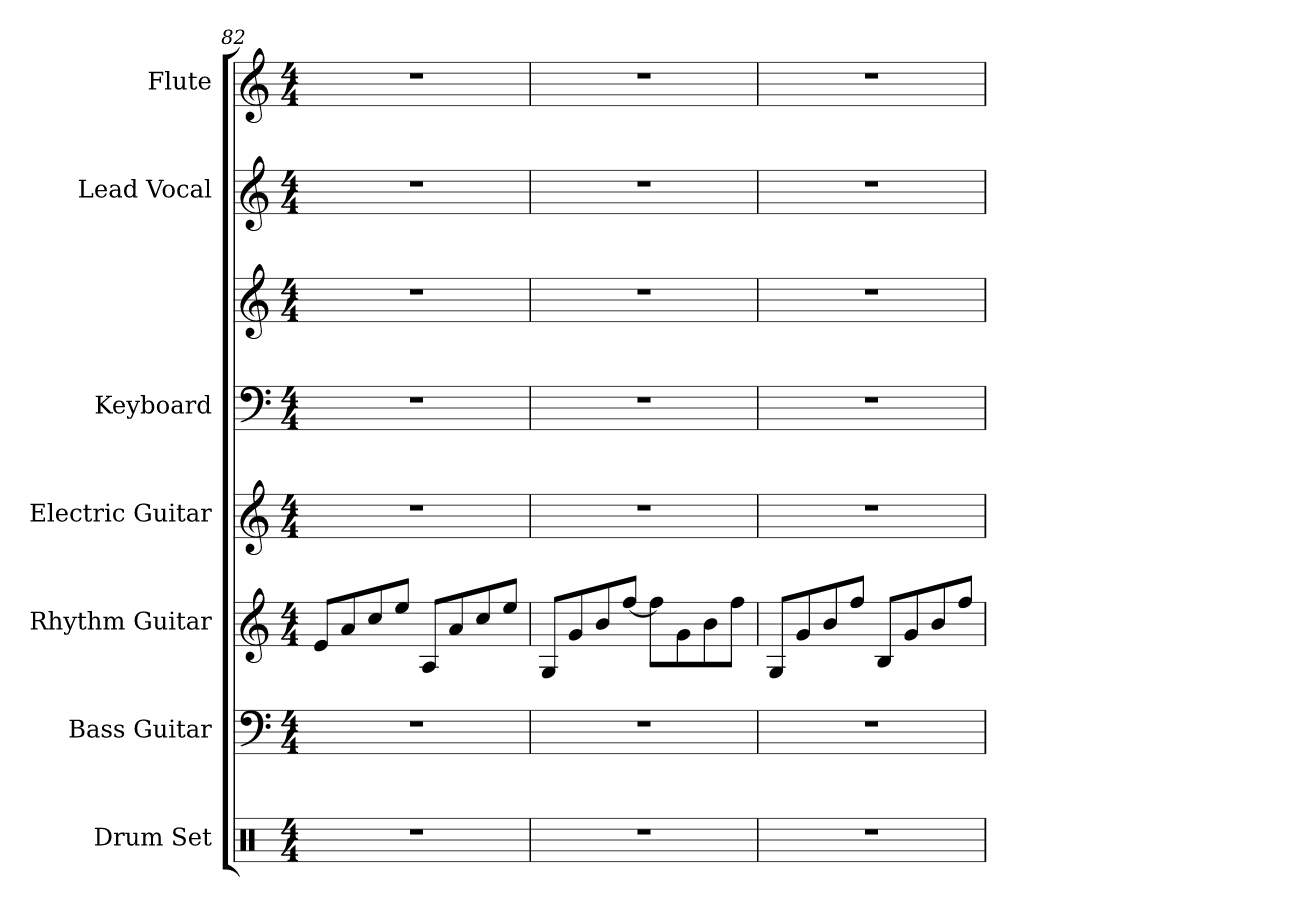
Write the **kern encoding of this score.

**kern	**kern	**kern	**kern	**kern	**kern	**kern	**kern
*part7	*part6	*part5	*part4	*part3	*part3	*part2	*part1
*staff8	*staff7	*staff6	*staff5	*staff4	*staff3	*staff2	*staff1
*I"Drum Set	*I"Bass Guitar	*I"Rhythm Guitar	*I"Electric Guitar	*I"Keyboard	*	*I"Lead Vocal	*I"Flute
*I'Dr.	*I'Bass	*I'Rhy.	*I'E. Gtr.	*I'Kbd.	*	*	*I'Fl.
*clefX	*clefF4	*clefG2	*clefG2	*clefF4	*clefG2	*clefG2	*clefG2
*	*ITrd7c12	*ITrd7c12	*ITrd7c12	*	*	*	*
*k[]	*k[]	*k[]	*k[]	*k[]	*k[]	*k[]	*k[]
*C:	*C:	*C:	*C:	*C:	*C:	*C:	*C:
*M4/4	*M4/4	*M4/4	*M4/4	*M4/4	*M4/4	*M4/4	*M4/4
=82	=82	=82	=82	=82	=82	=82	=82
1r	1r	8Ei/L	1r	1r	1r	1r	1r
.	.	8Ai/	.	.	.	.	.
.	.	8ci/	.	.	.	.	.
.	.	8ei/J	.	.	.	.	.
.	.	8AAi/L	.	.	.	.	.
.	.	8Ai/	.	.	.	.	.
.	.	8ci/	.	.	.	.	.
.	.	8ei/J	.	.	.	.	.
=83	=83	=83	=83	=83	=83	=83	=83
1r	1r	8GGi/L	1r	1r	1r	1r	1r
.	.	8Gi/	.	.	.	.	.
.	.	8Bi/	.	.	.	.	.
.	.	[<8fi/J	.	.	.	.	.
.	.	8fi\L]	.	.	.	.	.
.	.	8Gi\	.	.	.	.	.
.	.	8Bi\	.	.	.	.	.
.	.	8fi\J	.	.	.	.	.
=84	=84	=84	=84	=84	=84	=84	=84
1r	1r	8GGi/L	1r	1r	1r	1r	1r
.	.	8Gi/	.	.	.	.	.
.	.	8Bi/	.	.	.	.	.
.	.	8fi/J	.	.	.	.	.
.	.	8BBi/L	.	.	.	.	.
.	.	8Gi/	.	.	.	.	.
.	.	8Bi/	.	.	.	.	.
.	.	8fi/J	.	.	.	.	.
=	=	=	=	=	=	=	=
*-	*-	*-	*-	*-	*-	*-	*-
